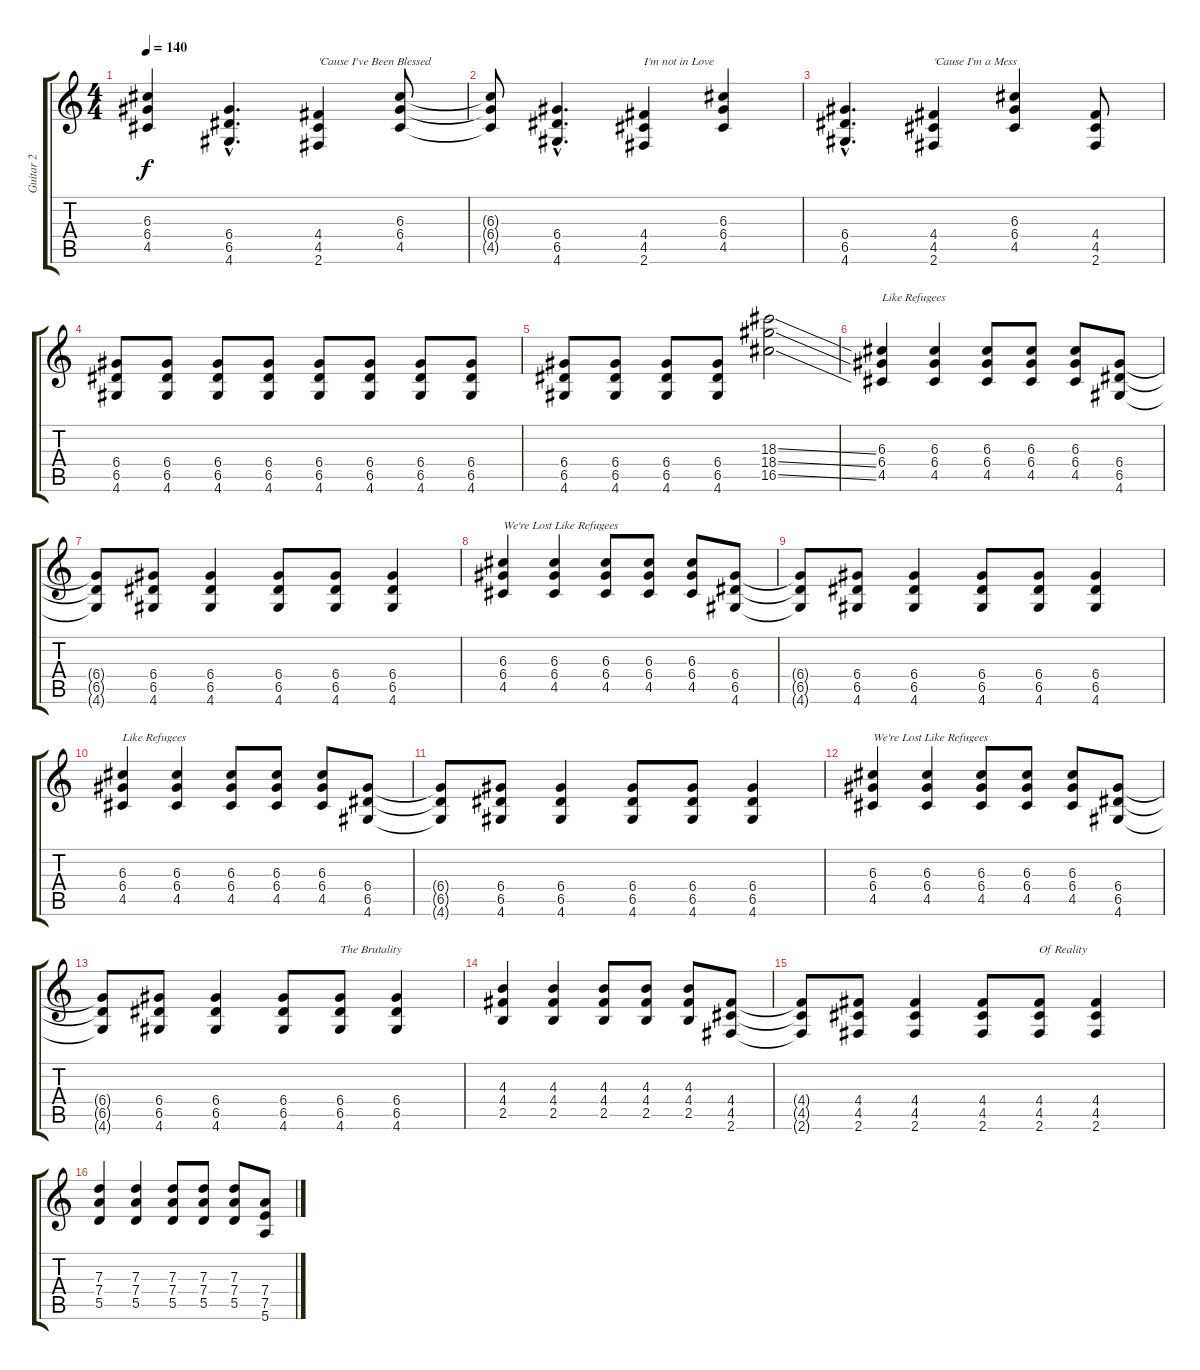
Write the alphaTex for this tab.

\track ("Guitar 2" "Guitar 2") {instrument distortionguitar}
\staff {score tabs}
\tuning (E4 B3 G3 D3 A2 E2) {hide}
\ts (4 4)
\tempo 140
\clef g2
\ks c
(6.3 6.4 4.5).4{dy f} (6.4{hac} 6.5{hac} 4.6{hac}).4{d} (4.4 4.5 2.6).4{txt "'Cause I've Been Blessed"} (6.3 6.4 4.5).8 |
(6.3{t} 6.4{t} 4.5{t}).8 (6.4{hac} 6.5{hac} 4.6{hac}).4{d} (4.4 4.5 2.6).4{txt "I'm not in Love"} (6.3 6.4 4.5).4 |
(6.4{hac} 6.5{hac} 4.6{hac}).4{d} (4.4 4.5 2.6).4{txt "'Cause I'm a Mess"} (6.3 6.4 4.5).4 (4.4 4.5 2.6).8 |
(6.4 6.5 4.6).8 (6.4 6.5 4.6).8 (6.4 6.5 4.6).8 (6.4 6.5 4.6).8 (6.4 6.5 4.6).8 (6.4 6.5 4.6).8 (6.4 6.5 4.6).8 (6.4 6.5 4.6).8 |
(6.4 6.5 4.6).8 (6.4 6.5 4.6).8 (6.4 6.5 4.6).8 (6.4 6.5 4.6).8 (18.3{ss} 18.4{ss} 16.5{ss}).2 |
(6.3 6.4 4.5).4{txt "Like Refugees"} (6.3 6.4 4.5).4 (6.3 6.4 4.5).8 (6.3 6.4 4.5).8 (6.3 6.4 4.5).8 (6.4 6.5 4.6).8 |
(6.4{t} 6.5{t} 4.6{t}).8 (6.4 6.5 4.6).8 (6.4 6.5 4.6).4 (6.4 6.5 4.6).8 (6.4 6.5 4.6).8 (6.4 6.5 4.6).4 |
(6.3 6.4 4.5).4{txt "We're Lost Like Refugees"} (6.3 6.4 4.5).4 (6.3 6.4 4.5).8 (6.3 6.4 4.5).8 (6.3 6.4 4.5).8 (6.4 6.5 4.6).8 |
(6.4{t} 6.5{t} 4.6{t}).8 (6.4 6.5 4.6).8 (6.4 6.5 4.6).4 (6.4 6.5 4.6).8 (6.4 6.5 4.6).8 (6.4 6.5 4.6).4 |
(6.3 6.4 4.5).4{txt "Like Refugees"} (6.3 6.4 4.5).4 (6.3 6.4 4.5).8 (6.3 6.4 4.5).8 (6.3 6.4 4.5).8 (6.4 6.5 4.6).8 |
(6.4{t} 6.5{t} 4.6{t}).8 (6.4 6.5 4.6).8 (6.4 6.5 4.6).4 (6.4 6.5 4.6).8 (6.4 6.5 4.6).8 (6.4 6.5 4.6).4 |
(6.3 6.4 4.5).4{txt "We're Lost Like Refugees"} (6.3 6.4 4.5).4 (6.3 6.4 4.5).8 (6.3 6.4 4.5).8 (6.3 6.4 4.5).8 (6.4 6.5 4.6).8 |
(6.4{t} 6.5{t} 4.6{t}).8 (6.4 6.5 4.6).8 (6.4 6.5 4.6).4 (6.4 6.5 4.6).8 (6.4 6.5 4.6).8{txt "The Brutality"} (6.4 6.5 4.6).4 |
(4.3 4.4 2.5).4 (4.3 4.4 2.5).4 (4.3 4.4 2.5).8 (4.3 4.4 2.5).8 (4.3 4.4 2.5).8 (4.4 4.5 2.6).8 |
(4.4{t} 4.5{t} 2.6{t}).8 (4.4 4.5 2.6).8 (4.4 4.5 2.6).4 (4.4 4.5 2.6).8 (4.4 4.5 2.6).8{txt "Of Reality"} (4.4 4.5 2.6).4 |
(7.3 7.4 5.5).4 (7.3 7.4 5.5).4 (7.3 7.4 5.5).8 (7.3 7.4 5.5).8 (7.3 7.4 5.5).8 (7.4 7.5 5.6).8
